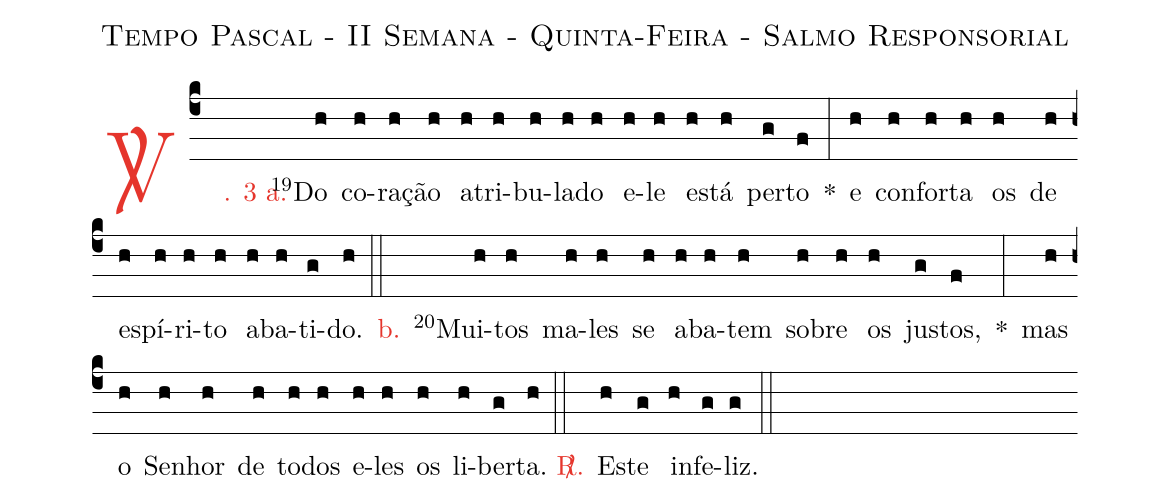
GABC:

name: Tempo Pascal - II Semana - Quinta-Feira - Salmo Responsorial;
%%
(c4)

<c><sp>V/</sp>. 3 a.</c>() <v>\VSup{19}</v>Do(h) co(h)ra(h)ção(h) a(h)tri(h)bu(h)la(h)do(h) e(h)le(h) es(h)tá(h) per(g)to(f) *(:)
e(h) con(h)for(h)ta(h) os(h) de(h) es(h)pí(h)ri(h)to(h) a(h)ba(h)ti(g)do.(h)

(::)

<nlba><c>b.</c>() <v>\VSup{20}</v>Mui</nlba>(h)tos(h) ma(h)les(h) se(h) a(h)ba(h)tem(h) so(h)bre(h) os(h) jus(g)tos,(f) *(:)
mas(h) o(h) Se(h)nhor(h) de(h) to(h)dos(h) e(h)les(h) os(h) li(h)ber(g)ta.(h)

(::)

<nlba><c><sp>R/</sp>.</c>() Es</nlba>(h)te(g) in(h)fe(g)liz.(g)

(::)
